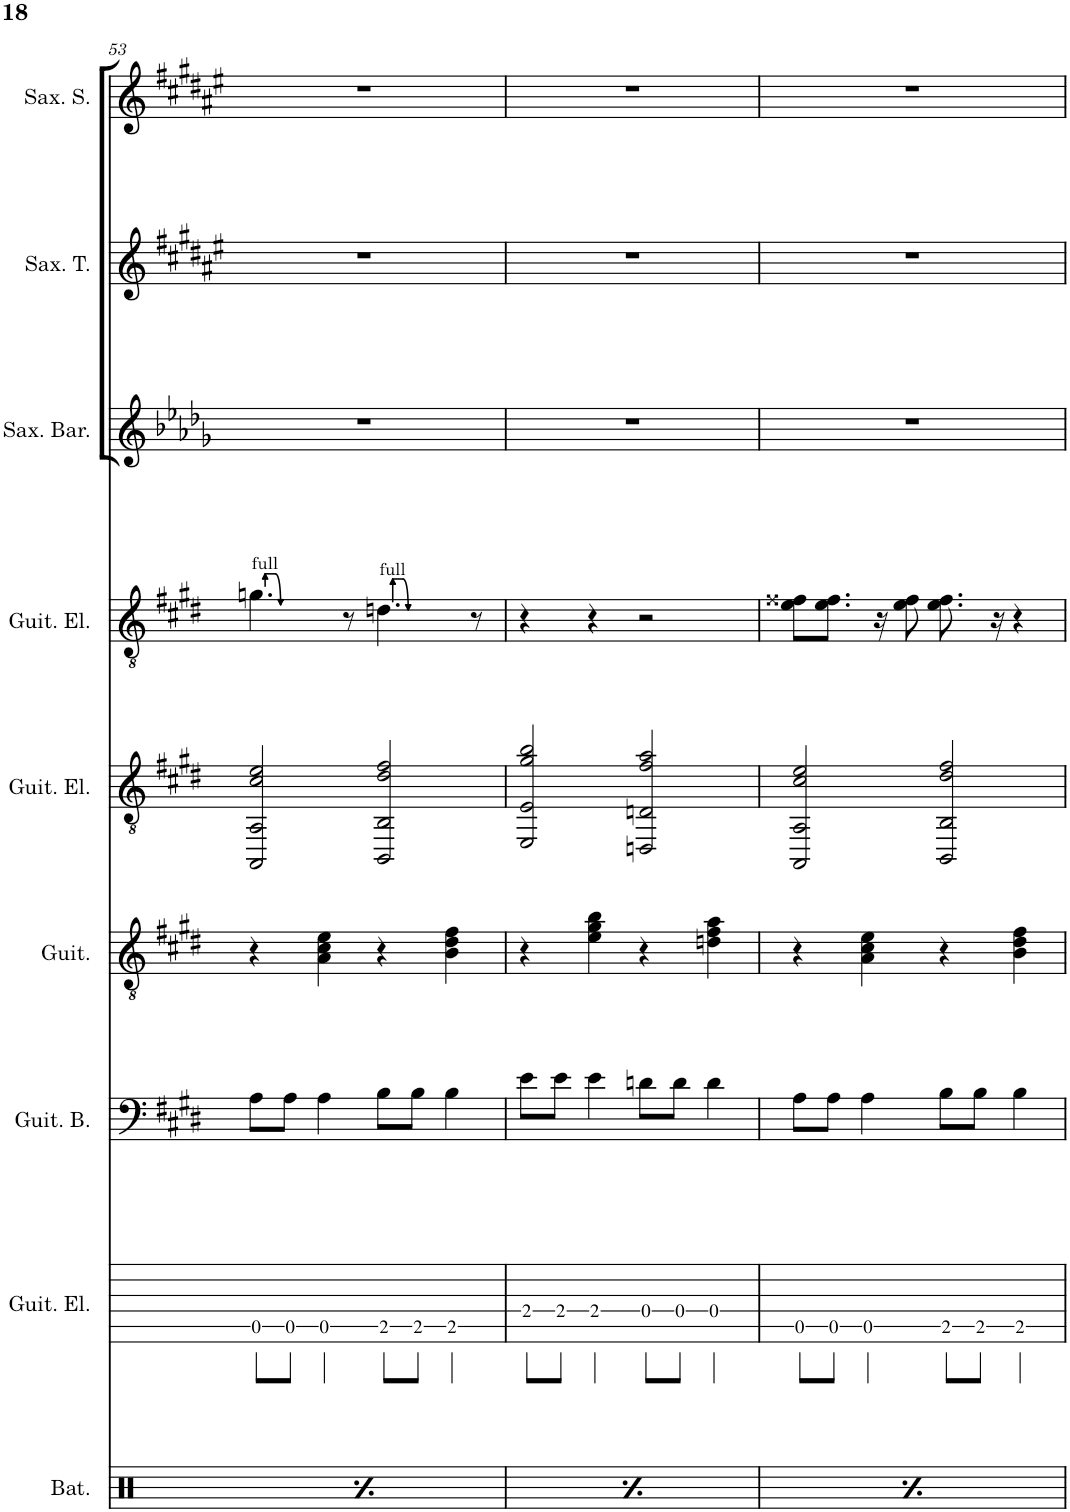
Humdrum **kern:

**kern	**kern	**kern	**kern	**kern	**kern	**kern	**kern	**kern
*part9	*part8	*part7	*part6	*part5	*part4	*part3	*part2	*part1
*staff9	*staff8	*staff7	*staff6	*staff5	*staff4	*staff3	*staff2	*staff1
*I"Batterie	*I"Guitare électrique	*I"Guitare Basse	*I"Guitare acoustique	*I"Guitare électrique	*I"Guitare électrique	*I"Saxophone Baryton	*I"Saxophone Ténor	*I"Saxophone Soprano
*I'Bat.	*I'Guit. El.	*I'Guit. B.	*I'Guit.	*I'Guit. El.	*I'Guit. El.	*I'Sax. Bar.	*I'Sax. T.	*I'Sax. S.
!!LO:PB:g=z
*clefX	*	*clefF4	*clefGv2	*clefGv2	*clefGv2	*clefG2	*clefG2	*clefG2
*	*	*Trd7c12	*	*	*	*Trd12c21	*Trd8c14	*Trd1c2
*k[]	*k[f#c#g#d#]	*k[f#c#g#d#]	*k[f#c#g#d#]	*k[f#c#g#d#]	*k[f#c#g#d#]	*k[b-e-a-d-g-]	*k[f#c#g#d#a#e#]	*k[f#c#g#d#a#e#]
*M4/4	*M4/4	*M4/4	*M4/4	*M4/4	*M4/4	*M4/4	*M4/4	*M4/4
=53	=53	=53	=53	=53	=53	=53	=53	=53
*^	*	*	*	*	*	*	*	*
4r	4Rf\	8AA\L	8A\L	4r	2AAA/ 2AA/ 2c#/ 2e/	4.gn\	1r	1r	1r
.	.	8AA\J	8A\J	.	.	.	.	.	.
4Rcc/	4r	4AA\	4A\	4A\ 4c#\ 4e\	.	.	.	.	.
.	.	.	.	.	.	8r	.	.	.
4r	4Rf\	8BB\L	8B\L	4r	2BBB/ 2BB/ 2d#/ 2f#/	4.dn\	.	.	.
.	.	8BB\J	8B\J	.	.	.	.	.	.
4Rcc/	4r	4BB\	4B\	4B\ 4d#\ 4f#\	.	.	.	.	.
.	.	.	.	.	.	8r	.	.	.
=54	=54	=54	=54	=54	=54	=54	=54	=54	=54
4r	4Rf\	8E\L	8e\L	4r	2EE/ 2E/ 2g#/ 2b/	4r	1r	1r	1r
.	.	8E\J	8e\J	.	.	.	.	.	.
4Rcc/	4r	4E\	4e\	4e\ 4g#\ 4b\	.	4r	.	.	.
4r	4Rf\	8Dn\L	8dn\L	4r	2DDn/ 2Dn/ 2f#/ 2a/	2r	.	.	.
.	.	8D\J	8d\J	.	.	.	.	.	.
4Rcc/	4r	4D\	4d\	4dn\ 4f#\ 4a\	.	.	.	.	.
=55	=55	=55	=55	=55	=55	=55	=55	=55	=55
4r	4Rf\	8AA\L	8A\L	4r	2AAA/ 2AA/ 2c#/ 2e/	8e\ 8f##X\L	1r	1r	1r
.	.	8AA\J	8A\J	.	.	8.e\ 8.f##\J	.	.	.
4Rcc/	4r	4AA\	4A\	4A\ 4c#\ 4e\	.	.	.	.	.
.	.	.	.	.	.	16r	.	.	.
.	.	.	.	.	.	8e\ 8f##\	.	.	.
4r	4Rf\	8BB\L	8B\L	4r	2BBB/ 2BB/ 2d#/ 2f#/	8.e\ 8.f##\	.	.	.
.	.	8BB\J	8B\J	.	.	.	.	.	.
.	.	.	.	.	.	16r	.	.	.
4Rcc/	4r	4BB\	4B\	4B\ 4d#\ 4f#\	.	4r	.	.	.
*v	*v	*	*	*	*	*	*	*	*
=	=	=	=	=	=	=	=	=
*-	*-	*-	*-	*-	*-	*-	*-	*-
